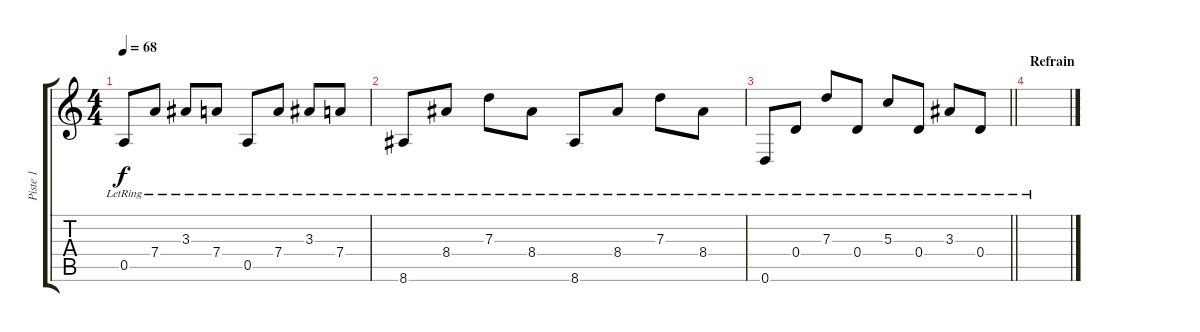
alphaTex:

\track ("Piste 1" "Piste 1") {instrument acousticguitarsteel}
\staff {score tabs}
\tuning (E4 B3 G3 D3 A2 D2) {hide}
\ts (4 4)
\tempo 68
\clef g2
\ks c
0.5{lr}.8{dy f} 7.4{lr}.8 3.3{lr}.8 7.4{lr}.8 0.5{lr}.8 7.4{lr}.8 3.3{lr}.8 7.4{lr}.8 |
8.6{lr}.8 8.4{lr}.8 7.3{lr}.8 8.4{lr}.8 8.6{lr}.8 8.4{lr}.8 7.3{lr}.8 8.4{lr}.8 |
\barLineRight lightlight
0.6{lr}.8 0.4{lr}.8 7.3{lr}.8 0.4{lr}.8 5.3{lr}.8 0.4{lr}.8 3.3{lr}.8 0.4{lr}.8 |
\section ("" "Refrain")
